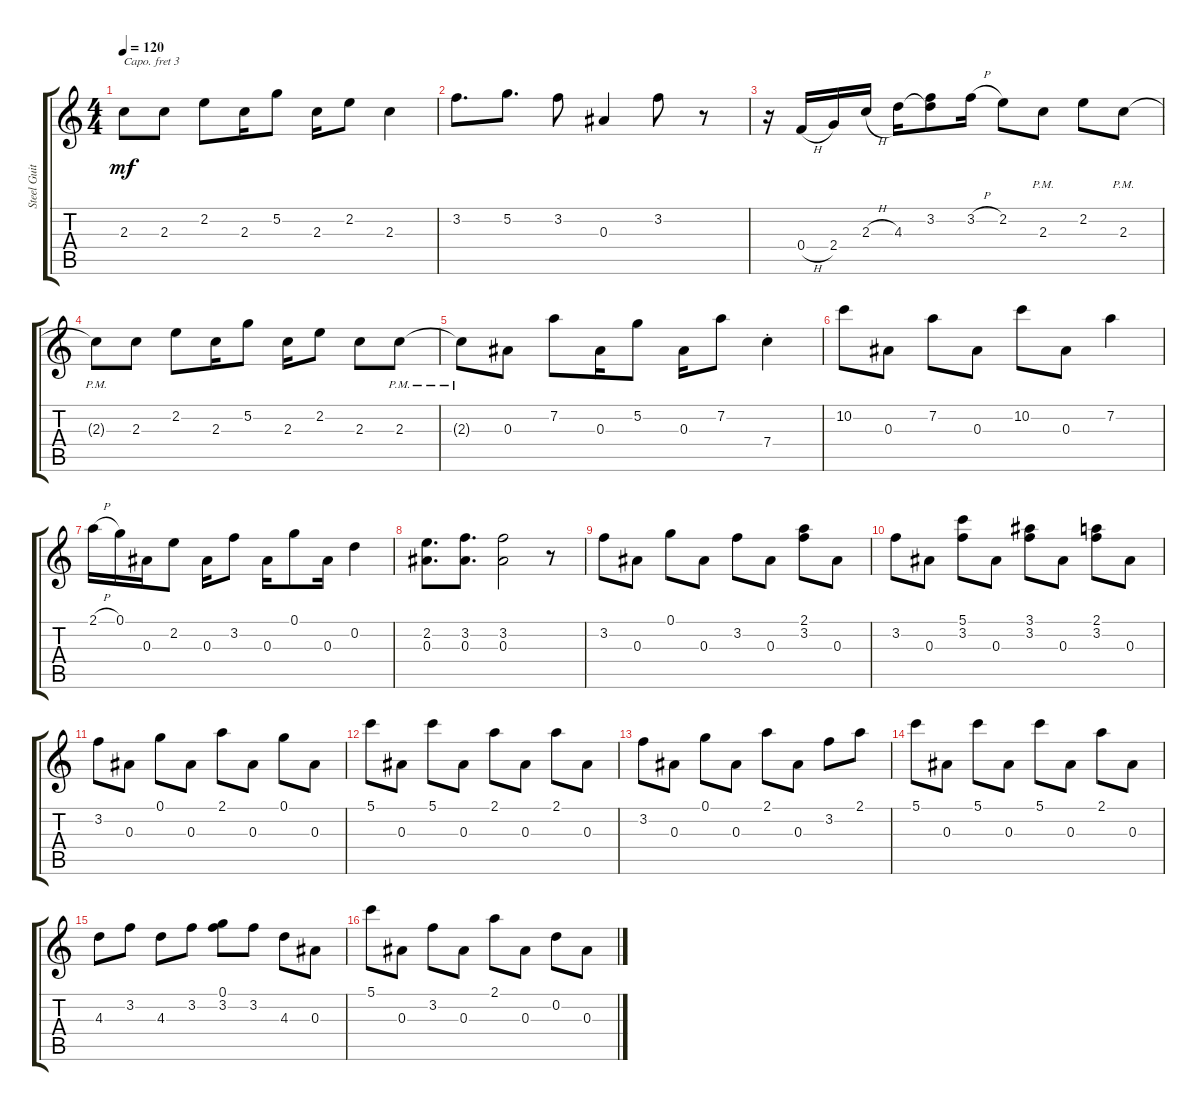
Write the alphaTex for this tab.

\track ("Steel Guitar" "Steel Guit") {instrument acousticguitarsteel}
\staff {score tabs}
\capo 3
\tuning (E4 B3 G3 D3 A2 E2) {hide}
\ts (4 4)
\tempo 120
\clef g2
\ks c
2.3{t}.8{dy mf} 2.3.8 2.2.8 2.3.16 5.2.8 2.3.16 2.2.8 2.3.4 |
3.2.8{d} 5.2.8{d} 3.2.8 0.3.4 3.2.8 r.8 |
r.16 0.4{h}.16 2.4.16 2.3{h}.16 4.3.16 (3.2 4.3{t}).8 3.2{h}.16 2.2.8 2.3{pm}.8 2.2.8 2.3{pm}.8 |
2.3{pm t}.8 2.3.8 2.2.8 2.3.16 5.2.8 2.3.16 2.2.8 2.3.8 2.3{pm}.8 |
2.3{pm t}.8 0.3.8 7.2.8 0.3.16 5.2.8 0.3.16 7.2.8 7.4{st}.4 |
10.2.8 0.3.8 7.2.8 0.3.8 10.2.8 0.3.8 7.2.4 |
2.1{h}.16 0.1.16 0.3.16 2.2.8 0.3.16 3.2.8 0.3.16 0.1.8 0.3.16 0.2.4 |
(2.2 0.3).8{d} (3.2 0.3).8{d} (3.2 0.3).2 r.8 |
3.2.8 0.3.8 0.1.8 0.3.8 3.2.8 0.3.8 (2.1 3.2).8 0.3.8 |
3.2.8 0.3.8 (5.1 3.2).8 0.3.8 (3.1 3.2).8 0.3.8 (2.1 3.2).8 0.3.8 |
3.2.8 0.3.8 0.1.8 0.3.8 2.1.8 0.3.8 0.1.8 0.3.8 |
5.1.8 0.3.8 5.1.8 0.3.8 2.1.8 0.3.8 2.1.8 0.3.8 |
3.2.8 0.3.8 0.1.8 0.3.8 2.1.8 0.3.8 3.2.8 2.1.8 |
5.1.8 0.3.8 5.1.8 0.3.8 5.1.8 0.3.8 2.1.8 0.3.8 |
4.3.8 3.2.8 4.3.8 3.2.8 (0.1 3.2).8 3.2.8 4.3.8 0.3.8 |
5.1.8 0.3.8 3.2.8 0.3.8 2.1.8 0.3.8 0.2.8 0.3.8
